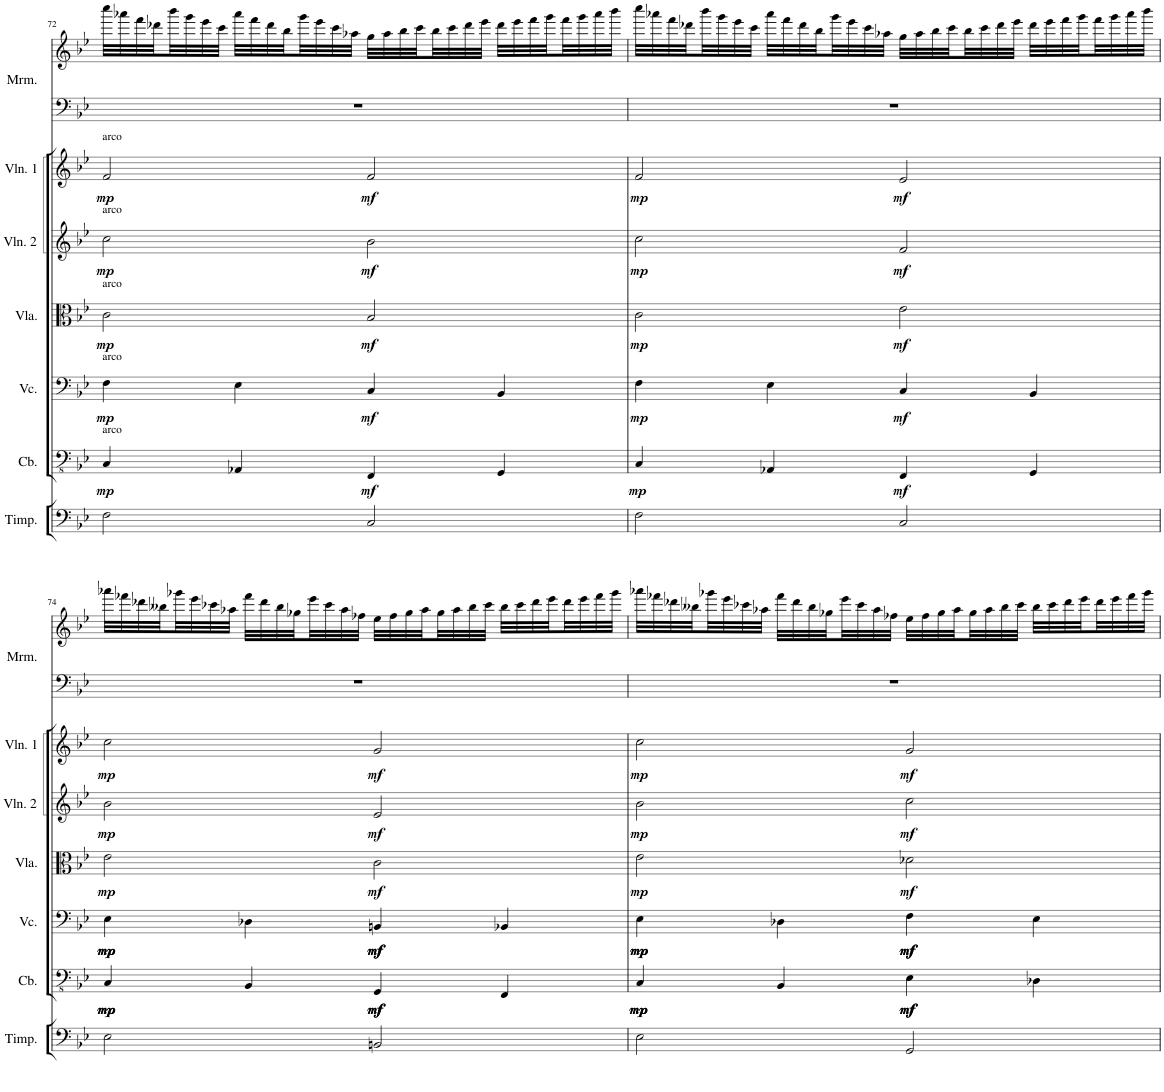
**kern	**kern	**dynam	**kern	**dynam	**kern	**dynam	**kern	**dynam	**kern	**dynam	**kern
*part7	*part6	*part6	*part5	*part5	*part4	*part4	*part3	*part3	*part2	*part2	*part1
*staff7	*staff6	*staff6	*staff5	*staff5	*staff4	*staff4	*staff3	*staff3	*staff2	*staff2	*staff1
*I"Timpani	*I"Contrabass	*	*I"Violoncello	*	*I"Viola	*	*I"Violin 2	*	*I"Violin 1	*	*I"Marimba
*I'Timp.	*I'Cb.	*	*I'Vc.	*	*I'Vla.	*	*I'Vln. 2	*	*I'Vln. 1	*	*I'Mrm.
!!LO:PB:g=z
*clefF4	*clefFv4	*	*clefF4	*	*clefC3	*	*clefG2	*	*clefG2	*	*clefG2
*	*ITrd7c12	*	*	*	*	*	*	*	*	*	*
*k[b-e-]	*k[b-e-]	*	*k[b-e-]	*	*k[b-e-]	*	*k[b-e-]	*	*k[b-e-]	*	*k[b-e-]
*M4/4	*M4/4	*	*M4/4	*	*M4/4	*	*M4/4	*	*M4/4	*	*M4/4
=72	=72	=72	=72	=72	=72	=72	=72	=72	=72	=72	=72
!	!	!	!	!	!	!	!	!	!LO:TX:a:t=arco	!	!
!	!	!	!	!	!	!	!LO:TX:a:t=arco	!	!	!	!
!	!	!	!	!	!LO:TX:a:t=arco	!	!	!	!	!	!
!	!	!	!LO:TX:a:t=arco	!	!	!	!	!	!	!	!
!	!LO:TX:a:t=arco	!	!	!	!	!	!	!	!	!	!
!	!	!LO:DY:b	!	!LO:DY:b	!	!LO:DY:b	!	!LO:DY:b	!	!LO:DY:b	!
2F\	4CC/	mp	4F\	mp	2c\	mp	2cc\	mp	2f/	mp	32cccc\LLL
.	.	.	.	.	.	.	.	.	.	.	32aaa-X\
.	.	.	.	.	.	.	.	.	.	.	32fff\
.	.	.	.	.	.	.	.	.	.	.	32ddd-X\
.	.	.	.	.	.	.	.	.	.	.	32bbb-\
.	.	.	.	.	.	.	.	.	.	.	32ggg\
.	.	.	.	.	.	.	.	.	.	.	32eee-\
.	.	.	.	.	.	.	.	.	.	.	32ccc\JJJ
.	4AAA-X/	.	4E-\	.	.	.	.	.	.	.	32aaa-\LLL
.	.	.	.	.	.	.	.	.	.	.	32fff\
.	.	.	.	.	.	.	.	.	.	.	32ddd-\
.	.	.	.	.	.	.	.	.	.	.	32bb-\
.	.	.	.	.	.	.	.	.	.	.	32ggg\
.	.	.	.	.	.	.	.	.	.	.	32eee-\
.	.	.	.	.	.	.	.	.	.	.	32ccc\
.	.	.	.	.	.	.	.	.	.	.	32aa-X\JJJ
!	!	!LO:DY:b	!	!LO:DY:b	!	!LO:DY:b	!	!LO:DY:b	!	!LO:DY:b	!
2C/	4FFF/	mf	4C/	mf	2B-/	mf	2b-\	mf	2f/	mf	32gg\LLL
.	.	.	.	.	.	.	.	.	.	.	32aa-\
.	.	.	.	.	.	.	.	.	.	.	32bb-\
.	.	.	.	.	.	.	.	.	.	.	32ccc\
.	.	.	.	.	.	.	.	.	.	.	32bb-\
.	.	.	.	.	.	.	.	.	.	.	32ccc\
.	.	.	.	.	.	.	.	.	.	.	32ddd-\
.	.	.	.	.	.	.	.	.	.	.	32eee-\JJJ
.	4GGG/	.	4BB-/	.	.	.	.	.	.	.	32ddd-\LLL
.	.	.	.	.	.	.	.	.	.	.	32eee-\
.	.	.	.	.	.	.	.	.	.	.	32fff\
.	.	.	.	.	.	.	.	.	.	.	32ggg\
.	.	.	.	.	.	.	.	.	.	.	32fff\
.	.	.	.	.	.	.	.	.	.	.	32ggg\
.	.	.	.	.	.	.	.	.	.	.	32aaa-\
.	.	.	.	.	.	.	.	.	.	.	32bbb-\JJJ
=73	=73	=73	=73	=73	=73	=73	=73	=73	=73	=73	=73
!	!	!LO:DY:b	!	!LO:DY:b	!	!LO:DY:b	!	!LO:DY:b	!	!LO:DY:b	!
2F\	4CC/	mp	4F\	mp	2c\	mp	2cc\	mp	2f/	mp	32cccc\LLL
.	.	.	.	.	.	.	.	.	.	.	32aaa-X\
.	.	.	.	.	.	.	.	.	.	.	32fff\
.	.	.	.	.	.	.	.	.	.	.	32ddd-X\
.	.	.	.	.	.	.	.	.	.	.	32bbb-\
.	.	.	.	.	.	.	.	.	.	.	32ggg\
.	.	.	.	.	.	.	.	.	.	.	32eee-\
.	.	.	.	.	.	.	.	.	.	.	32ccc\JJJ
.	4AAA-X/	.	4E-\	.	.	.	.	.	.	.	32aaa-\LLL
.	.	.	.	.	.	.	.	.	.	.	32fff\
.	.	.	.	.	.	.	.	.	.	.	32ddd-\
.	.	.	.	.	.	.	.	.	.	.	32bb-\
.	.	.	.	.	.	.	.	.	.	.	32ggg\
.	.	.	.	.	.	.	.	.	.	.	32eee-\
.	.	.	.	.	.	.	.	.	.	.	32ccc\
.	.	.	.	.	.	.	.	.	.	.	32aa-X\JJJ
!	!	!LO:DY:b	!	!LO:DY:b	!	!LO:DY:b	!	!LO:DY:b	!	!LO:DY:b	!
2C/	4FFF/	mf	4C/	mf	2e-\	mf	2f/	mf	2e-/	mf	32gg\LLL
.	.	.	.	.	.	.	.	.	.	.	32aa-\
.	.	.	.	.	.	.	.	.	.	.	32bb-\
.	.	.	.	.	.	.	.	.	.	.	32ccc\
.	.	.	.	.	.	.	.	.	.	.	32bb-\
.	.	.	.	.	.	.	.	.	.	.	32ccc\
.	.	.	.	.	.	.	.	.	.	.	32ddd-\
.	.	.	.	.	.	.	.	.	.	.	32eee-\JJJ
.	4GGG/	.	4BB-/	.	.	.	.	.	.	.	32ddd-\LLL
.	.	.	.	.	.	.	.	.	.	.	32eee-\
.	.	.	.	.	.	.	.	.	.	.	32fff\
.	.	.	.	.	.	.	.	.	.	.	32ggg\
.	.	.	.	.	.	.	.	.	.	.	32fff\
.	.	.	.	.	.	.	.	.	.	.	32ggg\
.	.	.	.	.	.	.	.	.	.	.	32aaa-\
.	.	.	.	.	.	.	.	.	.	.	32bbb-\JJJ
!!LO:LB:g=z
=74	=74	=74	=74	=74	=74	=74	=74	=74	=74	=74	=74
!	!	!LO:DY:b	!	!	!	!	!	!	!	!	!
!	!	!LO:DY:n=1:b	!	!	!	!	!	!	!	!	!
!	!	!LO:DY:n=2:b	!	!LO:DY:b	!	!	!	!	!	!	!
!	!	!	!	!LO:DY:n=1:b	!	!	!	!	!	!	!
!	!	!	!	!LO:DY:n=2:b	!	!LO:DY:b	!	!LO:DY:b	!	!LO:DY:b	!
2E-\	4CC/	mp mp mp	4E-\	mp mp mp	2e-\	mp	2b-\	mp	2cc\	mp	32aaa-X\LLL
.	.	.	.	.	.	.	.	.	.	.	32fff-X\
.	.	.	.	.	.	.	.	.	.	.	32ddd-X\
.	.	.	.	.	.	.	.	.	.	.	32bb--X\
.	.	.	.	.	.	.	.	.	.	.	32ggg-X\
.	.	.	.	.	.	.	.	.	.	.	32eee-\
.	.	.	.	.	.	.	.	.	.	.	32ccc-X\
.	.	.	.	.	.	.	.	.	.	.	32aa-X\JJJ
.	4BBB-/	.	4D-X\	.	.	.	.	.	.	.	32fff-\LLL
.	.	.	.	.	.	.	.	.	.	.	32ddd-\
.	.	.	.	.	.	.	.	.	.	.	32bb--\
.	.	.	.	.	.	.	.	.	.	.	32gg-X\
.	.	.	.	.	.	.	.	.	.	.	32eee-\
.	.	.	.	.	.	.	.	.	.	.	32ccc-\
.	.	.	.	.	.	.	.	.	.	.	32aa-\
.	.	.	.	.	.	.	.	.	.	.	32ff-X\JJJ
!	!	!LO:DY:n=3:b	!	!	!	!	!	!	!	!	!
!	!	!LO:DY:n=4:b	!	!	!	!	!	!	!	!	!
!	!	!LO:DY:n=5:b	!	!LO:DY:n=3:b	!	!	!	!	!	!	!
!	!	!	!	!LO:DY:n=4:b	!	!	!	!	!	!	!
!	!	!	!	!LO:DY:n=5:b	!	!LO:DY:b	!	!LO:DY:b	!	!LO:DY:b	!
2BBn/	4GGG/	mf mf mf	4BBn/	mf mf mf	2c\	mf	2e-/	mf	2g/	mf	32ee-\LLL
.	.	.	.	.	.	.	.	.	.	.	32ff-\
.	.	.	.	.	.	.	.	.	.	.	32gg-\
.	.	.	.	.	.	.	.	.	.	.	32aa-\
.	.	.	.	.	.	.	.	.	.	.	32gg-\
.	.	.	.	.	.	.	.	.	.	.	32aa-\
.	.	.	.	.	.	.	.	.	.	.	32bb--\
.	.	.	.	.	.	.	.	.	.	.	32ccc-\JJJ
.	4FFF/	.	4BB-X/	.	.	.	.	.	.	.	32bb--\LLL
.	.	.	.	.	.	.	.	.	.	.	32ccc-\
.	.	.	.	.	.	.	.	.	.	.	32ddd-\
.	.	.	.	.	.	.	.	.	.	.	32eee-\
.	.	.	.	.	.	.	.	.	.	.	32ddd-\
.	.	.	.	.	.	.	.	.	.	.	32eee-\
.	.	.	.	.	.	.	.	.	.	.	32fff-\
.	.	.	.	.	.	.	.	.	.	.	32ggg-\JJJ
=75	=75	=75	=75	=75	=75	=75	=75	=75	=75	=75	=75
!	!	!LO:DY:b	!	!	!	!	!	!	!	!	!
!	!	!LO:DY:n=1:b	!	!	!	!	!	!	!	!	!
!	!	!LO:DY:n=2:b	!	!LO:DY:b	!	!	!	!	!	!	!
!	!	!	!	!LO:DY:n=1:b	!	!	!	!	!	!	!
!	!	!	!	!LO:DY:n=2:b	!	!LO:DY:b	!	!LO:DY:b	!	!LO:DY:b	!
2E-\	4CC/	mp mp mp	4E-\	mp mp mp	2e-\	mp	2b-\	mp	2cc\	mp	32aaa-X\LLL
.	.	.	.	.	.	.	.	.	.	.	32fff-X\
.	.	.	.	.	.	.	.	.	.	.	32ddd-X\
.	.	.	.	.	.	.	.	.	.	.	32bb--X\
.	.	.	.	.	.	.	.	.	.	.	32ggg-X\
.	.	.	.	.	.	.	.	.	.	.	32eee-\
.	.	.	.	.	.	.	.	.	.	.	32ccc-X\
.	.	.	.	.	.	.	.	.	.	.	32aa-X\JJJ
.	4BBB-/	.	4D-X\	.	.	.	.	.	.	.	32fff-\LLL
.	.	.	.	.	.	.	.	.	.	.	32ddd-\
.	.	.	.	.	.	.	.	.	.	.	32bb--\
.	.	.	.	.	.	.	.	.	.	.	32gg-X\
.	.	.	.	.	.	.	.	.	.	.	32eee-\
.	.	.	.	.	.	.	.	.	.	.	32ccc-\
.	.	.	.	.	.	.	.	.	.	.	32aa-\
.	.	.	.	.	.	.	.	.	.	.	32ff-X\JJJ
!	!	!LO:DY:n=3:b	!	!	!	!	!	!	!	!	!
!	!	!LO:DY:n=4:b	!	!	!	!	!	!	!	!	!
!	!	!LO:DY:n=5:b	!	!LO:DY:n=3:b	!	!	!	!	!	!	!
!	!	!	!	!LO:DY:n=4:b	!	!	!	!	!	!	!
!	!	!	!	!LO:DY:n=5:b	!	!LO:DY:b	!	!LO:DY:b	!	!LO:DY:b	!
2GG/	4EE-\	mf mf mf	4F\	mf mf mf	2d-X\	mf	2cc\	mf	2g/	mf	32ee-\LLL
.	.	.	.	.	.	.	.	.	.	.	32ff-\
.	.	.	.	.	.	.	.	.	.	.	32gg-\
.	.	.	.	.	.	.	.	.	.	.	32aa-\
.	.	.	.	.	.	.	.	.	.	.	32gg-\
.	.	.	.	.	.	.	.	.	.	.	32aa-\
.	.	.	.	.	.	.	.	.	.	.	32bb--\
.	.	.	.	.	.	.	.	.	.	.	32ccc-\JJJ
.	4DD-X\	.	4E-\	.	.	.	.	.	.	.	32bb--\LLL
.	.	.	.	.	.	.	.	.	.	.	32ccc-\
.	.	.	.	.	.	.	.	.	.	.	32ddd-\
.	.	.	.	.	.	.	.	.	.	.	32eee-\
.	.	.	.	.	.	.	.	.	.	.	32ddd-\
.	.	.	.	.	.	.	.	.	.	.	32eee-\
.	.	.	.	.	.	.	.	.	.	.	32fff-\
.	.	.	.	.	.	.	.	.	.	.	32ggg-\JJJ
=	=	=	=	=	=	=	=	=	=	=	=
*-	*-	*-	*-	*-	*-	*-	*-	*-	*-	*-	*-
